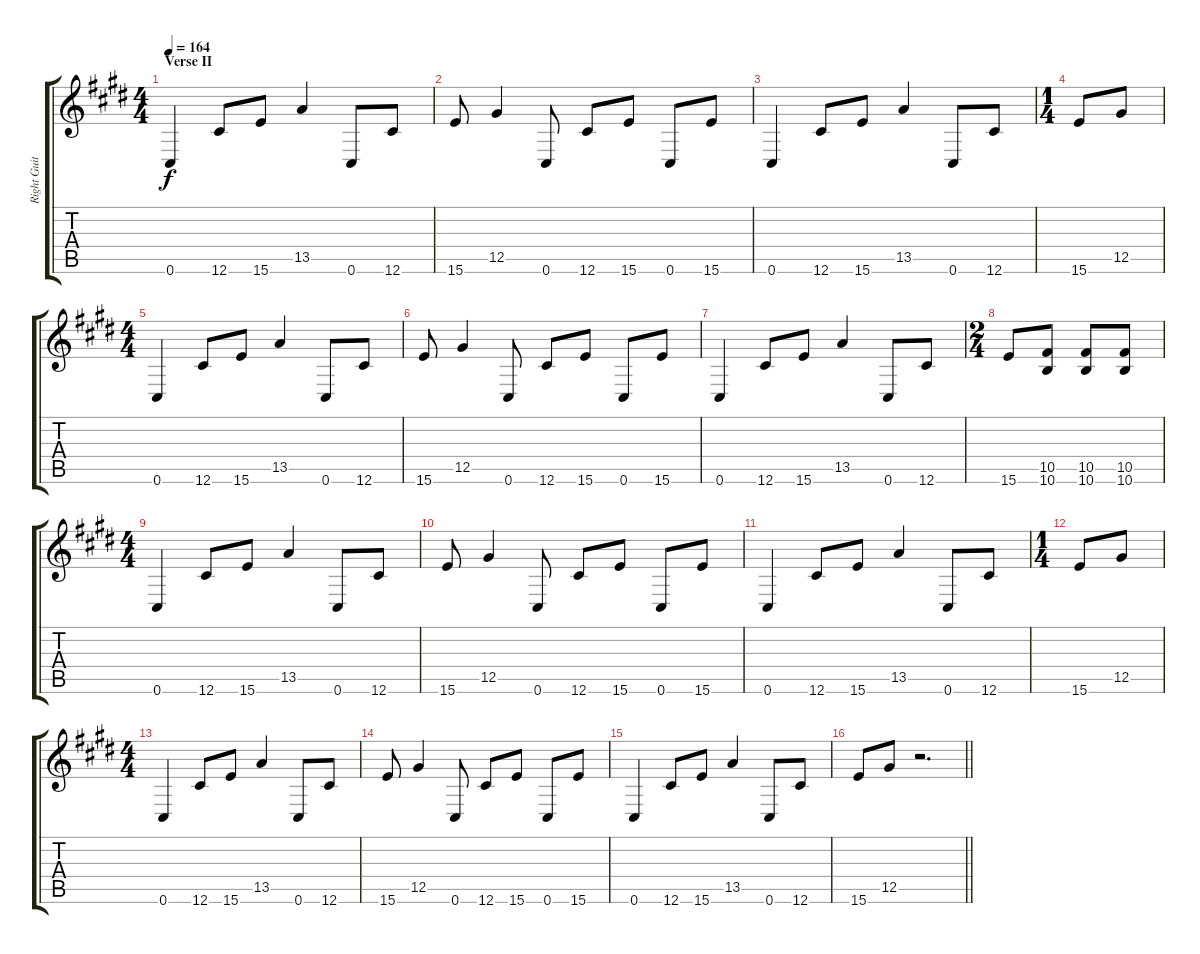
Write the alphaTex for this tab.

\track ("Right Guitar" "Right Guit") {instrument distortionguitar}
\staff {score tabs}
\tuning (Eb4 Bb3 Gb3 Db3 Ab2 Db2) {hide}
\ts (4 4)
\section ("" "Verse II")
\tempo 164
\clef g2
\ks e
0.6.4{dy f} 12.6.8 15.6.8 13.5.4 0.6.8 12.6.8 |
15.6.8 12.5.4 0.6.8 12.6.8 15.6.8 0.6.8 15.6.8 |
0.6.4 12.6.8 15.6.8 13.5.4 0.6.8 12.6.8 |
\ts (1 4)
15.6.8 12.5.8 |
\ts (4 4)
0.6.4 12.6.8 15.6.8 13.5.4 0.6.8 12.6.8 |
15.6.8 12.5.4 0.6.8 12.6.8 15.6.8 0.6.8 15.6.8 |
0.6.4 12.6.8 15.6.8 13.5.4 0.6.8 12.6.8 |
\ts (2 4)
15.6.8 (10.5 10.6).8 (10.5 10.6).8 (10.5 10.6).8 |
\ts (4 4)
0.6.4 12.6.8 15.6.8 13.5.4 0.6.8 12.6.8 |
15.6.8 12.5.4 0.6.8 12.6.8 15.6.8 0.6.8 15.6.8 |
0.6.4 12.6.8 15.6.8 13.5.4 0.6.8 12.6.8 |
\ts (1 4)
15.6.8 12.5.8 |
\ts (4 4)
0.6.4 12.6.8 15.6.8 13.5.4 0.6.8 12.6.8 |
15.6.8 12.5.4 0.6.8 12.6.8 15.6.8 0.6.8 15.6.8 |
0.6.4 12.6.8 15.6.8 13.5.4 0.6.8 12.6.8 |
\barLineRight lightlight
15.6.8 12.5.8 r.2{d}
